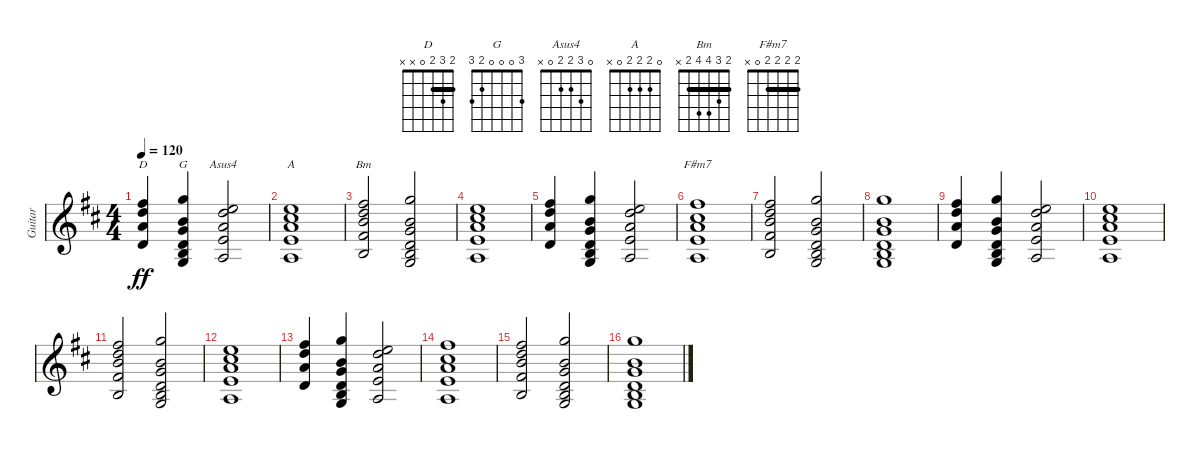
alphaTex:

\track ("Guitar" "Guitar") {instrument acousticguitarsteel}
\staff {score}
\tuning (E4 B3 G3 D3 A2 E2) {hide}
\chord ("D" 2 3 2 0 x x) {barre 2}
\chord ("G" 3 0 0 0 2 3)
\chord ("Asus4" 0 3 2 2 0 x)
\chord ("A" 0 2 2 2 0 x)
\chord ("Bm" 2 3 4 4 2 x) {barre 2}
\chord ("F#m7" 2 2 2 2 0 x) {barre 2}
\ts (4 4)
\tempo 120
\clef g2
\ks d
(2.1 3.2 2.3 0.4).4{ch "D" dy ff} (3.1 0.2 0.3 0.4 2.5 3.6).4{ch "G"} (0.1 3.2 2.3 2.4 0.5).2{ch "Asus4"} |
(0.1 2.2 2.3 2.4 0.5).1{ch "A"} |
(2.1 3.2 4.3 4.4 2.5).2{ch "Bm"} (3.1 0.2 0.3 0.4 2.5 3.6).2 |
(0.1 2.2 2.3 2.4 0.5).1 |
(2.1 3.2 2.3 0.4).4 (3.1 0.2 0.3 0.4 2.5 3.6).4 (0.1 3.2 2.3 2.4 0.5).2 |
(2.1 2.2 2.3 2.4 0.5).1{ch "F#m7"} |
(2.1 3.2 4.3 4.4 2.5).2 (3.1 0.2 0.3 0.4 2.5 3.6).2 |
(3.1 0.2 0.3 0.4 2.5 3.6).1 |
(2.1 3.2 2.3 0.4).4 (3.1 0.2 0.3 0.4 2.5 3.6).4 (0.1 3.2 2.3 2.4 0.5).2 |
(0.1 2.2 2.3 2.4 0.5).1 |
(2.1 3.2 4.3 4.4 2.5).2 (3.1 0.2 0.3 0.4 2.5 3.6).2 |
(0.1 2.2 2.3 2.4 0.5).1 |
(2.1 3.2 2.3 0.4).4 (3.1 0.2 0.3 0.4 2.5 3.6).4 (0.1 3.2 2.3 2.4 0.5).2 |
(2.1 2.2 2.3 2.4 0.5).1 |
(2.1 3.2 4.3 4.4 2.5).2 (3.1 0.2 0.3 0.4 2.5 3.6).2 |
(3.1 0.2 0.3 0.4 2.5 3.6).1
